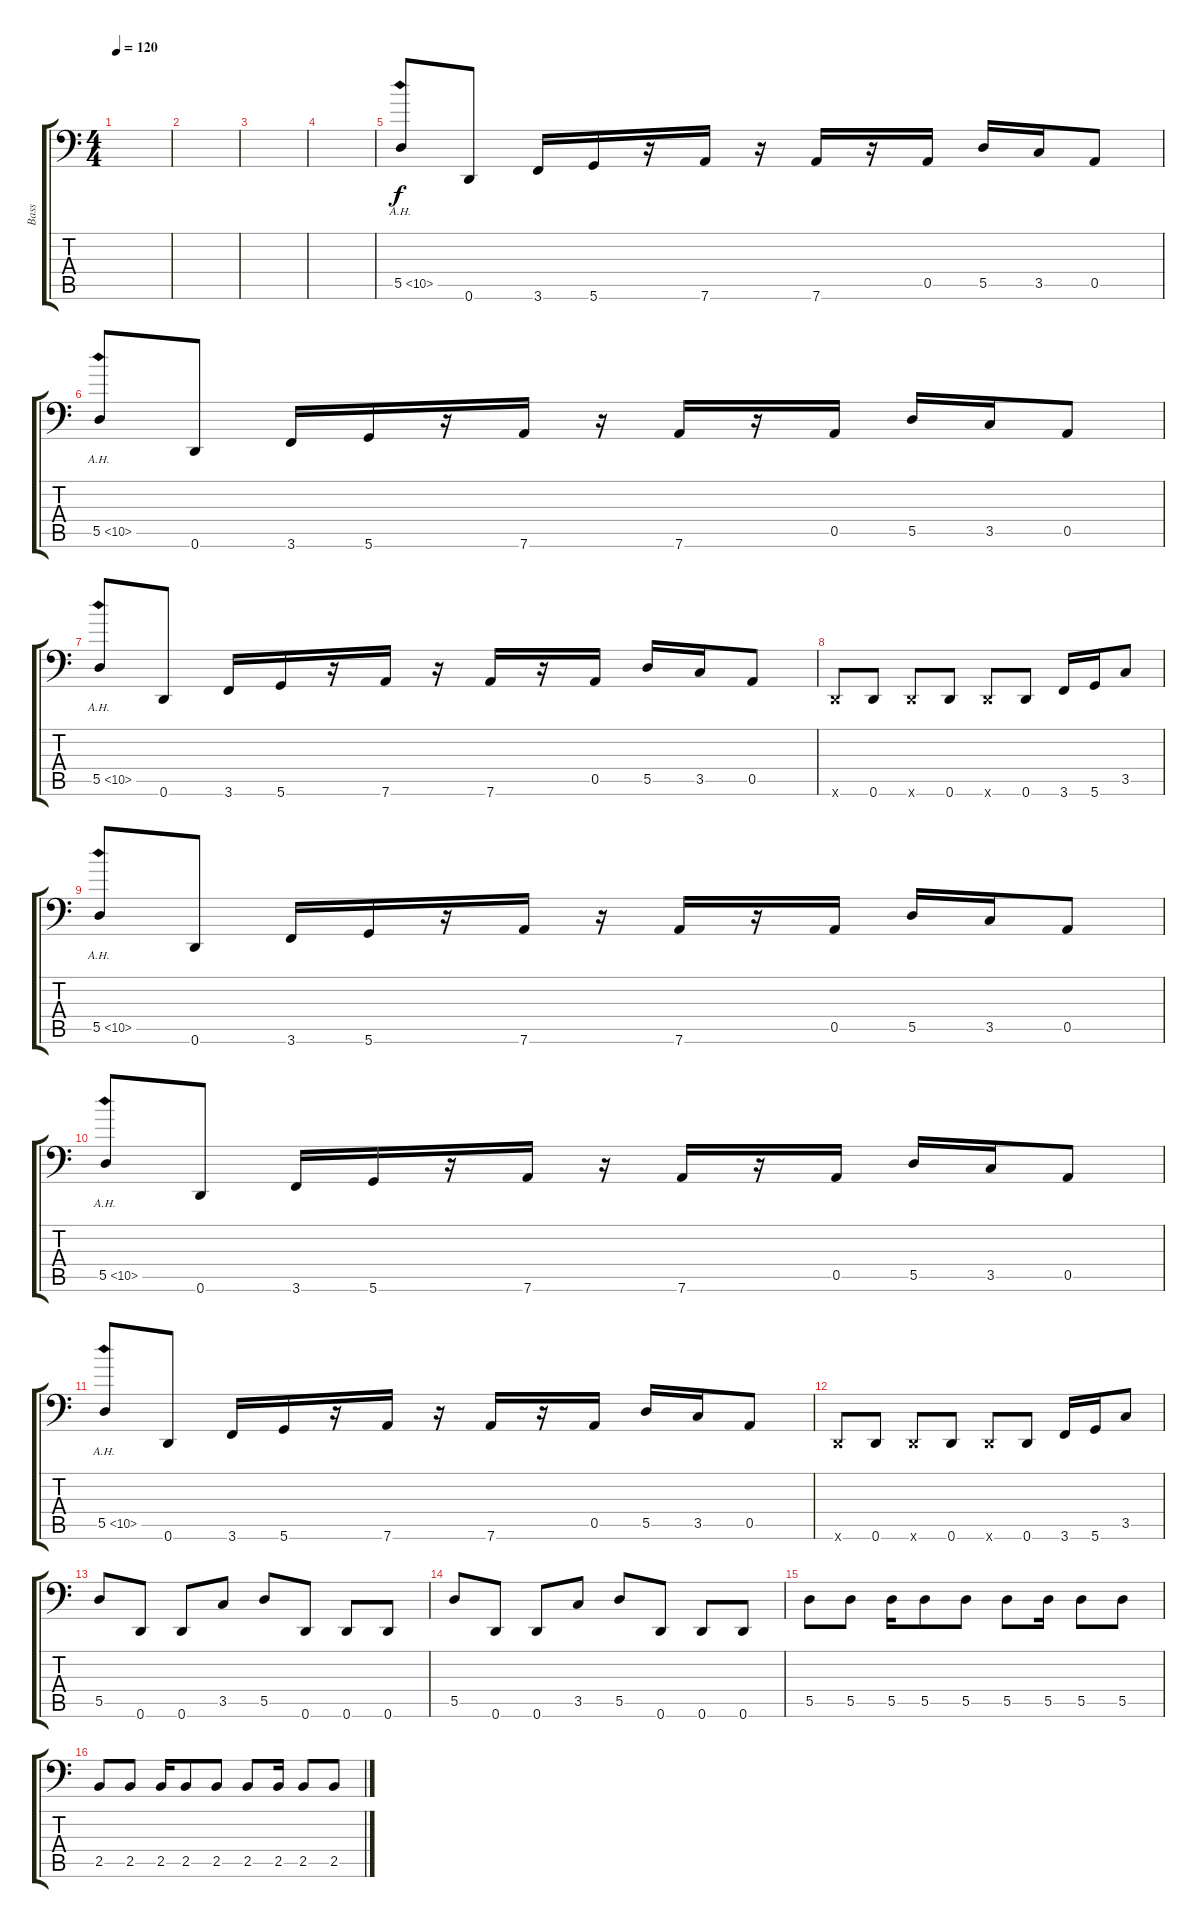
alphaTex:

\track ("Bass" "Bass") {instrument electricbassfinger}
\staff {score tabs}
\tuning (E3 B2 G2 D2 A1 D1) {hide}
\ts (4 4)
\tempo 120
\clef f4
\ks c
|
|
|
|
5.5{ah 5}.8 0.6.8 3.6.16 5.6.16 r.16 7.6.16 r.16 7.6.16 r.16 0.5.16 5.5.16 3.5.16 0.5.8 |
5.5{ah 5}.8 0.6.8 3.6.16 5.6.16 r.16 7.6.16 r.16 7.6.16 r.16 0.5.16 5.5.16 3.5.16 0.5.8 |
5.5{ah 5}.8 0.6.8 3.6.16 5.6.16 r.16 7.6.16 r.16 7.6.16 r.16 0.5.16 5.5.16 3.5.16 0.5.8 |
0.6{x}.8 0.6.8 0.6{x}.8 0.6.8 0.6{x}.8 0.6.8 3.6.16 5.6.16 3.5.8 |
5.5{ah 5}.8 0.6.8 3.6.16 5.6.16 r.16 7.6.16 r.16 7.6.16 r.16 0.5.16 5.5.16 3.5.16 0.5.8 |
5.5{ah 5}.8 0.6.8 3.6.16 5.6.16 r.16 7.6.16 r.16 7.6.16 r.16 0.5.16 5.5.16 3.5.16 0.5.8 |
5.5{ah 5}.8 0.6.8 3.6.16 5.6.16 r.16 7.6.16 r.16 7.6.16 r.16 0.5.16 5.5.16 3.5.16 0.5.8 |
0.6{x}.8 0.6.8 0.6{x}.8 0.6.8 0.6{x}.8 0.6.8 3.6.16 5.6.16 3.5.8 |
5.5.8 0.6.8 0.6.8 3.5.8 5.5.8 0.6.8 0.6.8 0.6.8 |
5.5.8 0.6.8 0.6.8 3.5.8 5.5.8 0.6.8 0.6.8 0.6.8 |
5.5.8 5.5.8 5.5.16 5.5.8 5.5.8 5.5.8 5.5.16 5.5.8 5.5.8 |
2.5.8 2.5.8 2.5.16 2.5.8 2.5.8 2.5.8 2.5.16 2.5.8 2.5.8
